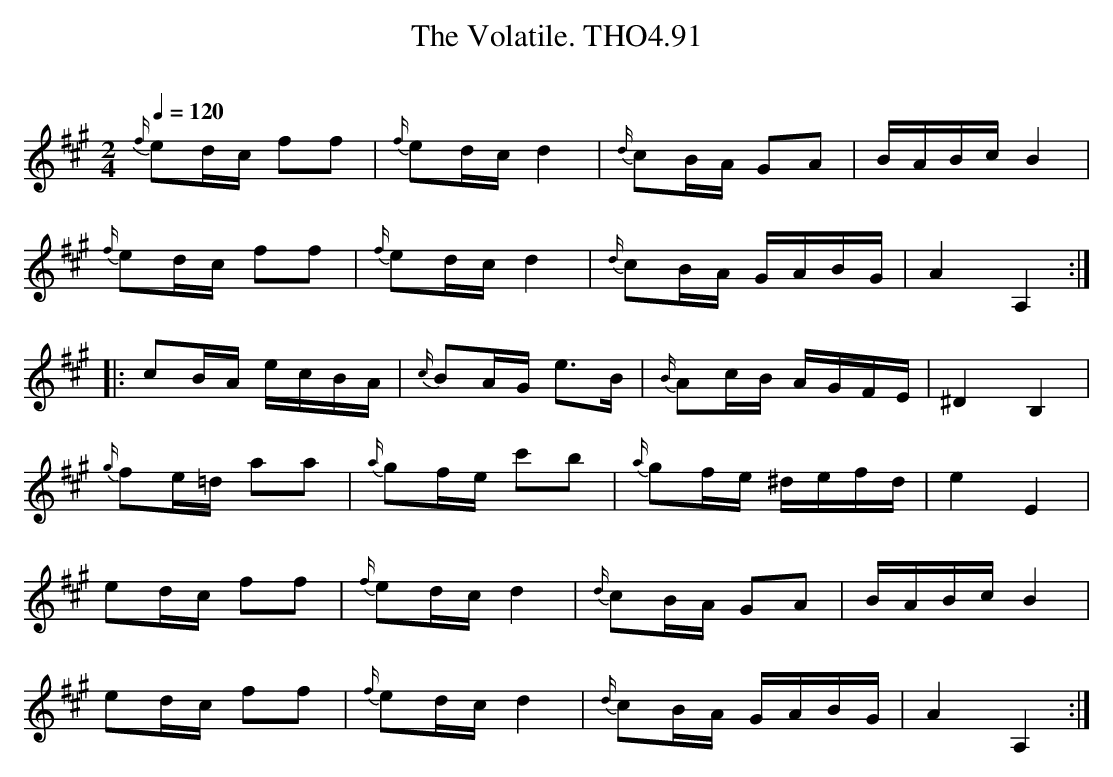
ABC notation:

X:1
T:Volatile. THO4.91, The
O:
M:2/4
L:1/16
Q:1/4=120
K:A
{f/}e2dc f2f2|{f/}e2dc d4|{d/}c2BA G2A2|BABc B4|
{f/}e2dc f2f2|{f/}e2dc d4|{d/}c2BA GABG|A4A,4:|
|:c2BA ecBA|{c/}B2AG e2>B2|{B/}A2cB AGFE|^D4B,4|
{g/}f2e=d a2a2|{a/}g2fe c'2b2|{a/}g2fe ^defd|e4E4|
e2dc f2f2|{f/}e2dc d4|{d/}c2BA G2A2|BABc B4|
e2dc f2f2|{f/}e2dc d4|{d/}c2BA GABG|A4A,4:|
